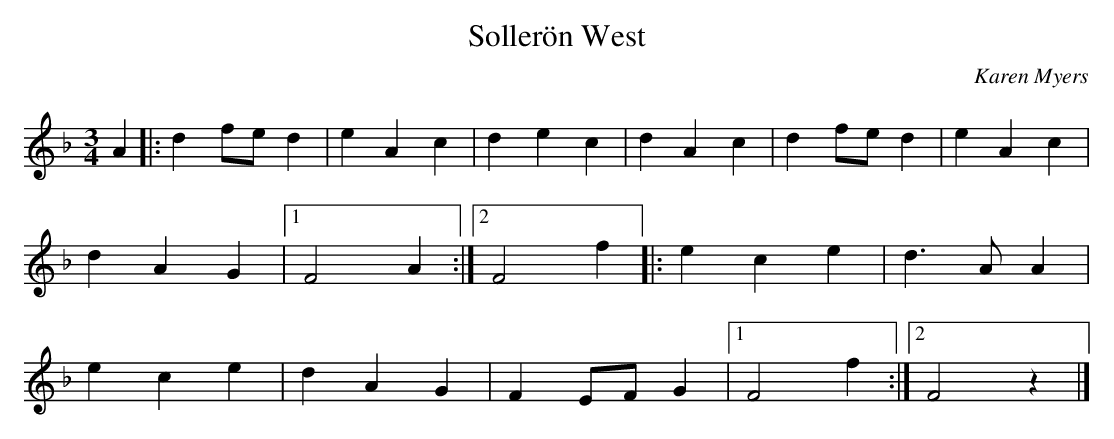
X:1
T:Sollerön West
C:Karen Myers
M:3/4
L:1/8
K:Dm
A2 |: d2 fe d2 | e2 A2 c2 | d2 e2 c2 | d2 A2 c2 | d2 fe d2 | e2 A2 c2 |
d2 A2 G2 |1 F4 A2 :|2 F4 f2 |: e2 c2 e2 | d3 A A2 |
e2 c2 e2 | d2 A2 G2 | F2 EF G2 |1 F4 f2 :|2 F4 z2 |]
